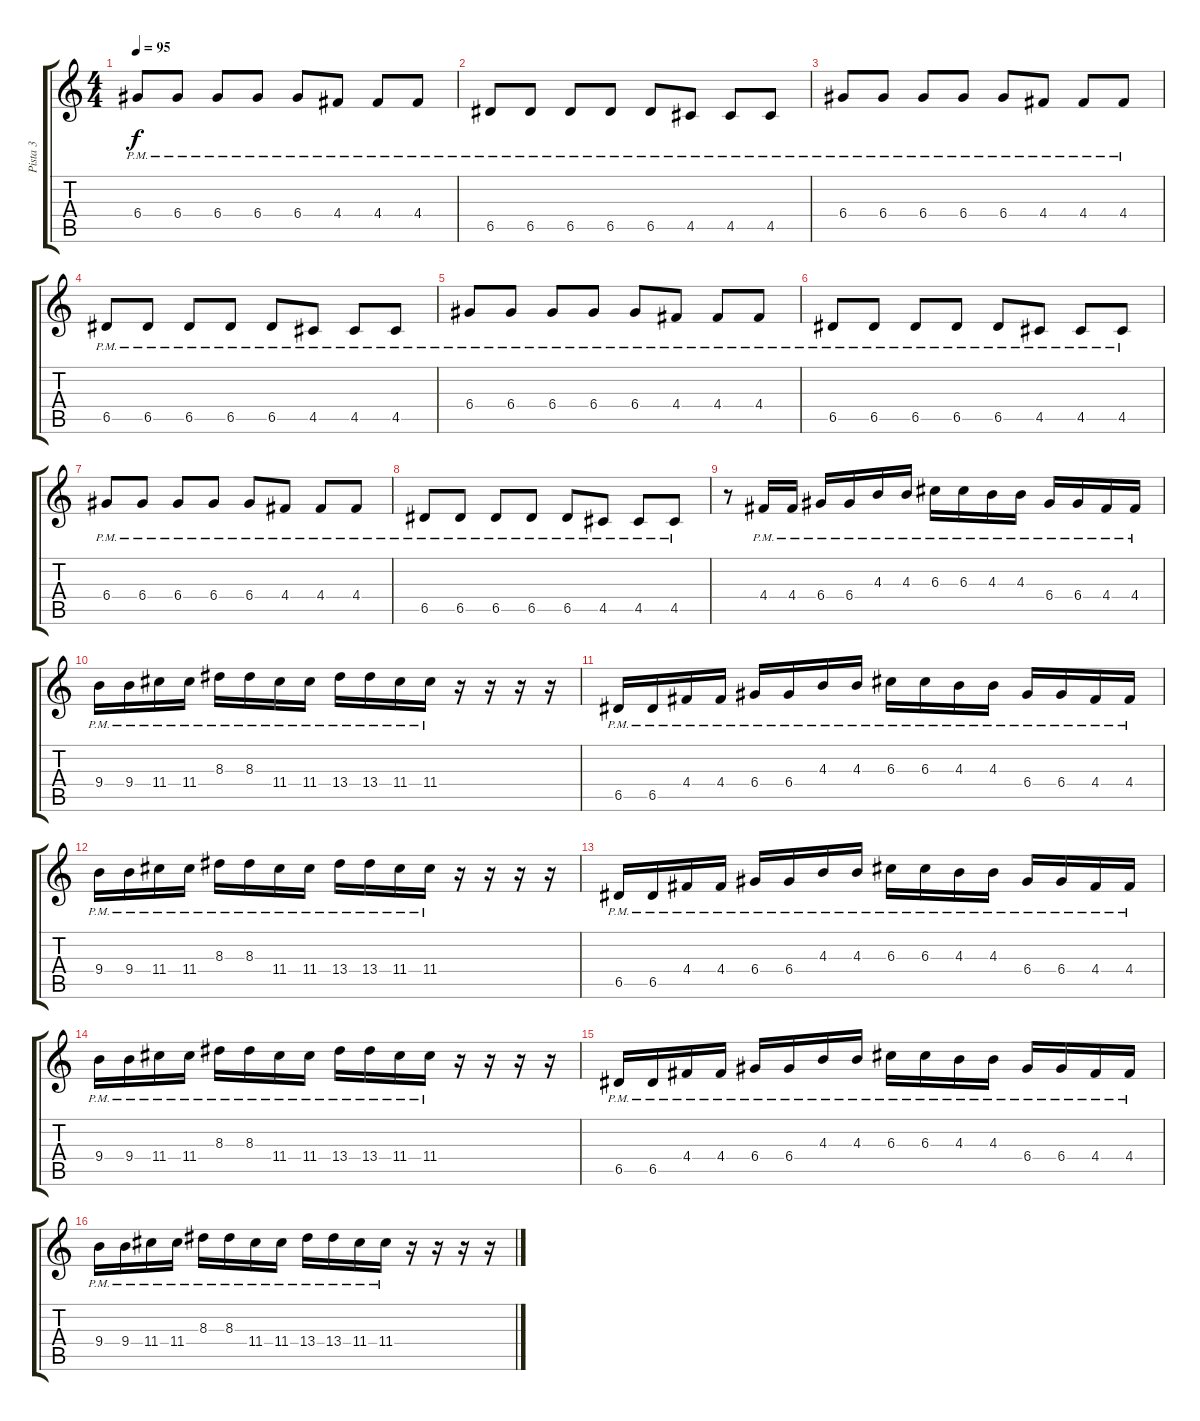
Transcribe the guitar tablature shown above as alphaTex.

\track ("Pista 3" "Pista 3") {instrument distortionguitar}
\staff {score tabs}
\tuning (E4 B3 G3 D3 A2 E2) {hide}
\ts (4 4)
\tempo 95
\clef g2
\ks c
6.4{pm}.8{dy f} 6.4{pm}.8 6.4{pm}.8 6.4{pm}.8 6.4{pm}.8 4.4{pm}.8 4.4{pm}.8 4.4{pm}.8 |
6.5{pm}.8 6.5{pm}.8 6.5{pm}.8 6.5{pm}.8 6.5{pm}.8 4.5{pm}.8 4.5{pm}.8 4.5{pm}.8 |
6.4{pm}.8 6.4{pm}.8 6.4{pm}.8 6.4{pm}.8 6.4{pm}.8 4.4{pm}.8 4.4{pm}.8 4.4{pm}.8 |
6.5{pm}.8 6.5{pm}.8 6.5{pm}.8 6.5{pm}.8 6.5{pm}.8 4.5{pm}.8 4.5{pm}.8 4.5{pm}.8 |
6.4{pm}.8 6.4{pm}.8 6.4{pm}.8 6.4{pm}.8 6.4{pm}.8 4.4{pm}.8 4.4{pm}.8 4.4{pm}.8 |
6.5{pm}.8 6.5{pm}.8 6.5{pm}.8 6.5{pm}.8 6.5{pm}.8 4.5{pm}.8 4.5{pm}.8 4.5{pm}.8 |
6.4{pm}.8 6.4{pm}.8 6.4{pm}.8 6.4{pm}.8 6.4{pm}.8 4.4{pm}.8 4.4{pm}.8 4.4{pm}.8 |
6.5{pm}.8 6.5{pm}.8 6.5{pm}.8 6.5{pm}.8 6.5{pm}.8 4.5{pm}.8 4.5{pm}.8 4.5{pm}.8 |
r.8 4.4{pm}.16 4.4{pm}.16 6.4{pm}.16 6.4{pm}.16 4.3{pm}.16 4.3{pm}.16 6.3{pm}.16 6.3{pm}.16 4.3{pm}.16 4.3{pm}.16 6.4{pm}.16 6.4{pm}.16 4.4{pm}.16 4.4{pm}.16 |
9.4{pm}.16 9.4{pm}.16 11.4{pm}.16 11.4{pm}.16 8.3{pm}.16 8.3{pm}.16 11.4{pm}.16 11.4{pm}.16 13.4{pm}.16 13.4{pm}.16 11.4{pm}.16 11.4{pm}.16 r.16 r.16 r.16 r.16 |
6.5{pm}.16 6.5{pm}.16 4.4{pm}.16 4.4{pm}.16 6.4{pm}.16 6.4{pm}.16 4.3{pm}.16 4.3{pm}.16 6.3{pm}.16 6.3{pm}.16 4.3{pm}.16 4.3{pm}.16 6.4{pm}.16 6.4{pm}.16 4.4{pm}.16 4.4{pm}.16 |
9.4{pm}.16 9.4{pm}.16 11.4{pm}.16 11.4{pm}.16 8.3{pm}.16 8.3{pm}.16 11.4{pm}.16 11.4{pm}.16 13.4{pm}.16 13.4{pm}.16 11.4{pm}.16 11.4{pm}.16 r.16 r.16 r.16 r.16 |
6.5{pm}.16 6.5{pm}.16 4.4{pm}.16 4.4{pm}.16 6.4{pm}.16 6.4{pm}.16 4.3{pm}.16 4.3{pm}.16 6.3{pm}.16 6.3{pm}.16 4.3{pm}.16 4.3{pm}.16 6.4{pm}.16 6.4{pm}.16 4.4{pm}.16 4.4{pm}.16 |
9.4{pm}.16 9.4{pm}.16 11.4{pm}.16 11.4{pm}.16 8.3{pm}.16 8.3{pm}.16 11.4{pm}.16 11.4{pm}.16 13.4{pm}.16 13.4{pm}.16 11.4{pm}.16 11.4{pm}.16 r.16 r.16 r.16 r.16 |
6.5{pm}.16 6.5{pm}.16 4.4{pm}.16 4.4{pm}.16 6.4{pm}.16 6.4{pm}.16 4.3{pm}.16 4.3{pm}.16 6.3{pm}.16 6.3{pm}.16 4.3{pm}.16 4.3{pm}.16 6.4{pm}.16 6.4{pm}.16 4.4{pm}.16 4.4{pm}.16 |
9.4{pm}.16 9.4{pm}.16 11.4{pm}.16 11.4{pm}.16 8.3{pm}.16 8.3{pm}.16 11.4{pm}.16 11.4{pm}.16 13.4{pm}.16 13.4{pm}.16 11.4{pm}.16 11.4{pm}.16 r.16 r.16 r.16 r.16
